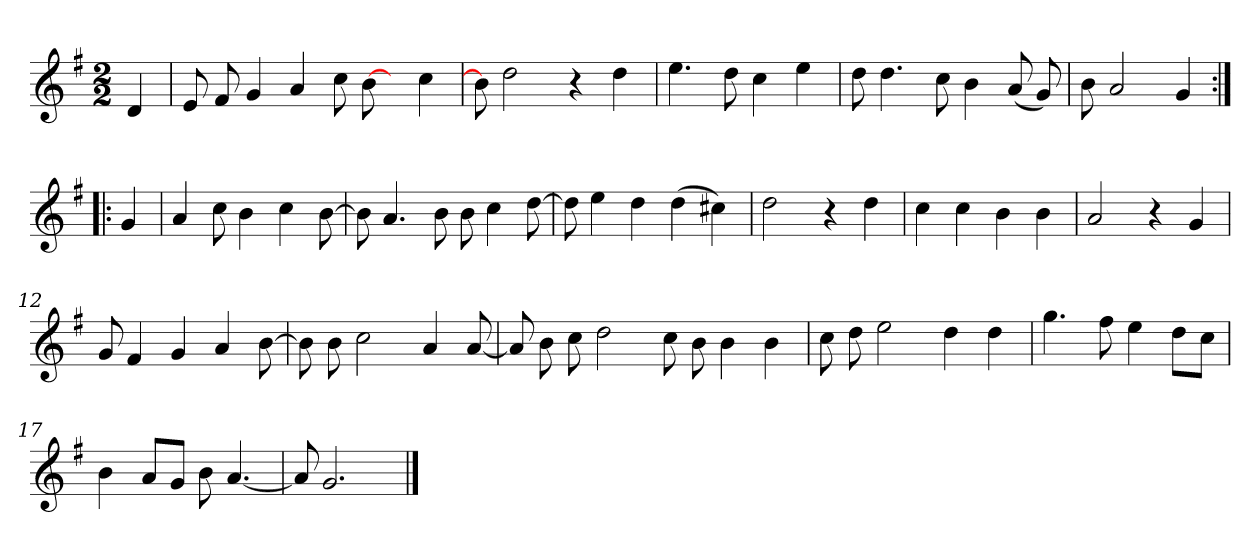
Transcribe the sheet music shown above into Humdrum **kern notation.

**kern
*part1
*staff1
*clefG2
*k[f#]
*G:
*M2/2
*MM120
=
4d
=1
8e
8f#
4g
4a
8cc
[8b
8ryy
4cc
=2
8b]
2dd
4r
4dd
=3
4.ee
8dd
4cc
4ee
=4
8dd
4.dd
8cc
4b
(8a
8g)
=5
8b
2a
4g
=:|!|:
4g
=6
4a
8cc
4b
4cc
[8b
=7
8b]
4.a
8b
8b
4cc
[8dd
=8
8dd]
4ee
4dd
(4dd
4cc#X)
=9
2dd
4r
4dd
=10
4cc
4cc
4b
4b
=11
2a
4r
4g
=12
8g
4f#
4g
4a
[8b
=13
8b]
8b
2cc
4a
[8a
=14
8a]
8b
8cc
2dd
8cc
8b
4b
4b
=15
8cc
8dd
2ee
4dd
4dd
=16
4.gg
8ff#
4ee
8dd\L
8cc\J
=17
4b
8a/L
8g/J
8b
[4.a
=18
8a]
2.g
==
*-
